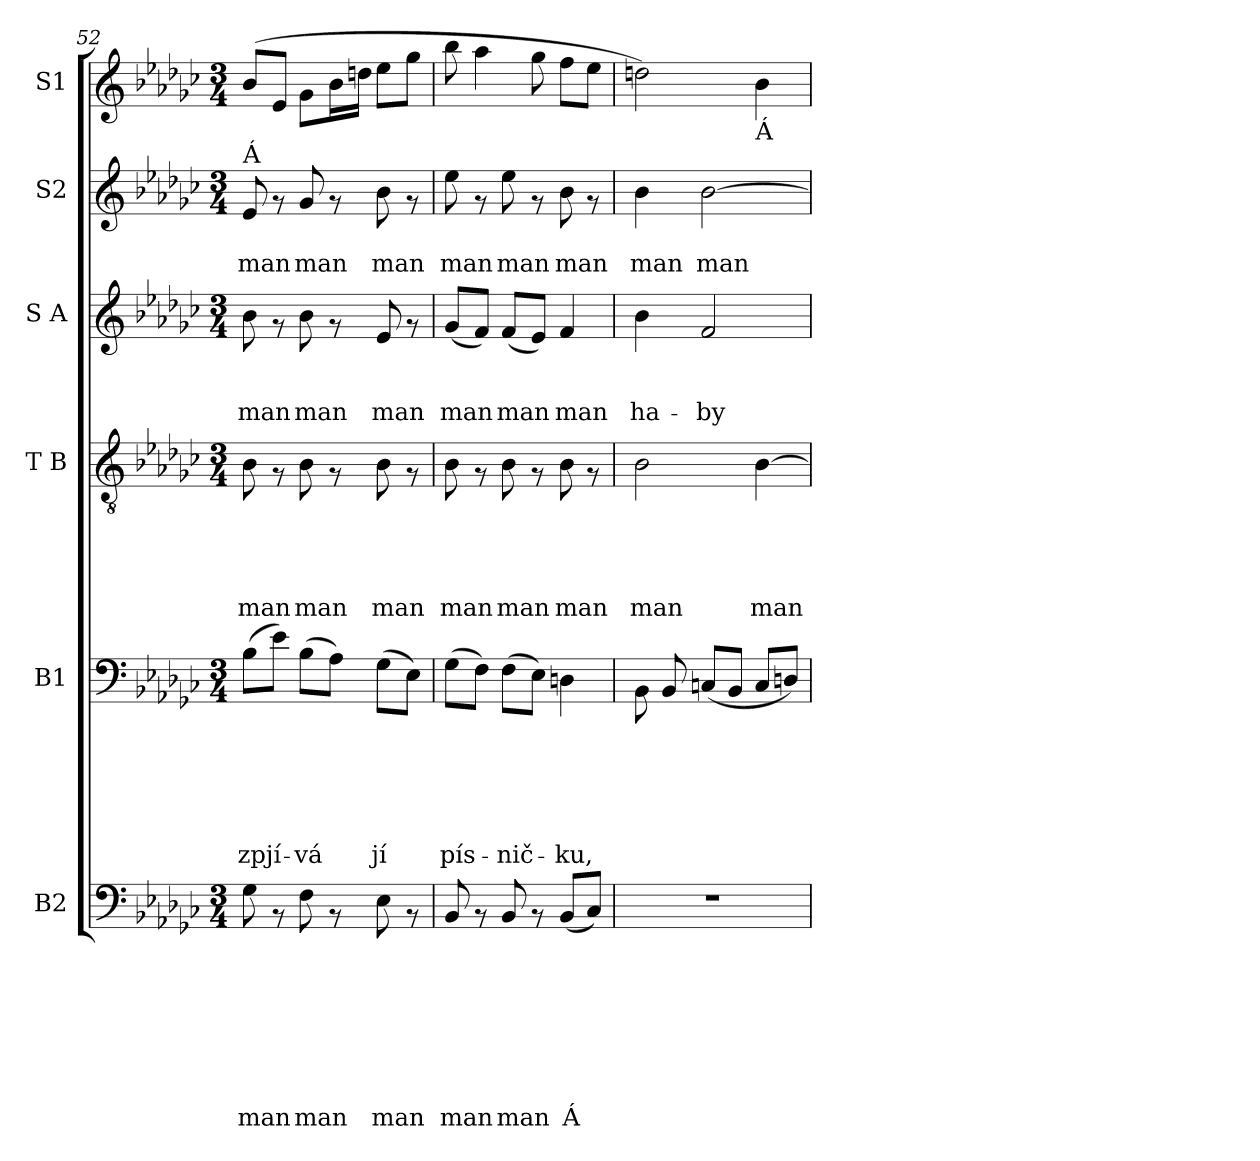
**kern	**text	**text	**text	**text	**text	**text	**text	**text	**kern	**text	**text	**text	**text	**text	**text	**kern	**text	**text	**text	**text	**text	**kern	**text	**text	**text	**kern	**text	**text	**kern
*part6	*part6	*part6	*part6	*part6	*part6	*part6	*part6	*part6	*part5	*part5	*part5	*part5	*part5	*part5	*part5	*part4	*part4	*part4	*part4	*part4	*part4	*part3	*part3	*part3	*part3	*part2	*part2	*part2	*part1
*staff6	*staff6	*staff6	*staff6	*staff6	*staff6	*staff6	*staff6	*staff6	*staff5	*staff5	*staff5	*staff5	*staff5	*staff5	*staff5	*staff4	*staff4	*staff4	*staff4	*staff4	*staff4	*staff3	*staff3	*staff3	*staff3	*staff2	*staff2	*staff2	*staff1
*I"B2	*	*	*	*	*	*	*	*	*I"B1	*	*	*	*	*	*	*I"T B	*	*	*	*	*	*I"S A	*	*	*	*I"S2	*	*	*I"S1
*	*	*	*	*	*	*	*	*	*I'B	*	*	*	*	*	*	*I'T B	*	*	*	*	*	*I'S A	*	*	*	*I'S2	*	*	*I'S1
*clefF4	*	*	*	*	*	*	*	*	*clefF4	*	*	*	*	*	*	*clefGv2	*	*	*	*	*	*clefG2	*	*	*	*clefG2	*	*	*clefG2
*k[b-e-a-d-g-c-]	*	*	*	*	*	*	*	*	*k[b-e-a-d-g-c-]	*	*	*	*	*	*	*k[b-e-a-d-g-c-]	*	*	*	*	*	*k[b-e-a-d-g-c-]	*	*	*	*k[b-e-a-d-g-c-]	*	*	*k[b-e-a-d-g-c-]
*G-:	*	*	*	*	*	*	*	*	*G-:	*	*	*	*	*	*	*G-:	*	*	*	*	*	*G-:	*	*	*	*G-:	*	*	*G-:
*M3/4	*	*	*	*	*	*	*	*	*M3/4	*	*	*	*	*	*	*M3/4	*	*	*	*	*	*M3/4	*	*	*	*M3/4	*	*	*M3/4
=52	=52	=52	=52	=52	=52	=52	=52	=52	=52	=52	=52	=52	=52	=52	=52	=52	=52	=52	=52	=52	=52	=52	=52	=52	=52	=52	=52	=52	=52
!	!	!	!	!	!	!	!	!	!	!	!	!	!	!	!	!	!	!	!	!	!	!	!	!	!	!LO:TX:a:t=Á	!	!	!
!	!	!	!	!	!	!	!	!LO:LY:b	!	!	!	!	!	!	!LO:LY:b	!	!	!	!	!	!LO:LY:b	!	!	!	!LO:LY:b	!	!	!LO:LY:b	!
8G-\	.	.	.	.	.	.	.	man	(>8B-\L	.	.	.	.	.	zpjí-	8B-\	.	.	.	.	man	8b-\	.	.	man	8e-/	.	man	(>8b-/L
8rAA	.	.	.	.	.	.	.	.	8e-\J)	.	.	.	.	.	.	8rF	.	.	.	.	.	8rf	.	.	.	8rf	.	.	8e-/J
!	!	!	!	!	!	!	!	!LO:LY:b	!	!	!	!	!	!	!LO:LY:b	!	!	!	!	!	!LO:LY:b	!	!	!	!LO:LY:b	!	!	!LO:LY:b	!
8F\	.	.	.	.	.	.	.	man	(>8B-\L	.	.	.	.	.	-vá	8B-\	.	.	.	.	man	8b-\	.	.	man	8g-/	.	man	8g-\L
8rAA	.	.	.	.	.	.	.	.	8A-\J)	.	.	.	.	.	.	8rF	.	.	.	.	.	8rf	.	.	.	8rf	.	.	16b-\L
.	.	.	.	.	.	.	.	.	.	.	.	.	.	.	.	.	.	.	.	.	.	.	.	.	.	.	.	.	16ddn\JJ
!	!	!	!	!	!	!	!	!LO:LY:b	!	!	!	!	!	!	!LO:LY:b	!	!	!	!	!	!LO:LY:b	!	!	!	!LO:LY:b	!	!	!LO:LY:b	!
8E-\	.	.	.	.	.	.	.	man	(>8G-\L	.	.	.	.	.	jí	8B-\	.	.	.	.	man	8e-/	.	.	man	8b-\	.	man	8ee-\L
8rAA	.	.	.	.	.	.	.	.	8E-\J)	.	.	.	.	.	.	8rF	.	.	.	.	.	8rf	.	.	.	8rf	.	.	8gg-\J
=53	=53	=53	=53	=53	=53	=53	=53	=53	=53	=53	=53	=53	=53	=53	=53	=53	=53	=53	=53	=53	=53	=53	=53	=53	=53	=53	=53	=53	=53
!	!	!	!	!	!	!	!	!LO:LY:b	!	!	!	!	!	!	!LO:LY:b	!	!	!	!	!	!LO:LY:b	!	!	!	!LO:LY:b	!	!	!LO:LY:b	!
8BB-/	.	.	.	.	.	.	.	man	(>8G-\L	.	.	.	.	.	pís-	8B-\	.	.	.	.	man	(<8g-/L	.	.	man	8ee-\	.	man	8bb-\
8rAA	.	.	.	.	.	.	.	.	8F\J)	.	.	.	.	.	.	8rF	.	.	.	.	.	8f/J)	.	.	.	8rf	.	.	4aa-\
!	!	!	!	!	!	!	!	!LO:LY:b	!	!	!	!	!	!	!LO:LY:b	!	!	!	!	!	!LO:LY:b	!	!	!	!LO:LY:b	!	!	!LO:LY:b	!
8BB-/	.	.	.	.	.	.	.	man	(>8F\L	.	.	.	.	.	-nič-	8B-\	.	.	.	.	man	(<8f/L	.	.	man	8ee-\	.	man	.
8rAA	.	.	.	.	.	.	.	.	8E-\J)	.	.	.	.	.	.	8rF	.	.	.	.	.	8e-/J)	.	.	.	8rf	.	.	8gg-\
!	!	!	!	!	!	!	!	!LO:LY:b	!	!	!	!	!	!	!LO:LY:b	!	!	!	!	!	!LO:LY:b	!	!	!	!LO:LY:b	!	!	!LO:LY:b	!
(<8BB-/L	.	.	.	.	.	.	.	Á	4Dn\	.	.	.	.	.	-ku,	8B-\	.	.	.	.	man	4f/	.	.	man	8b-\	.	man	8ff\L
8C-/J)	.	.	.	.	.	.	.	.	.	.	.	.	.	.	.	8rF	.	.	.	.	.	.	.	.	.	8rf	.	.	8ee-\J
!!LO:PB:g=z
=54	=54	=54	=54	=54	=54	=54	=54	=54	=54	=54	=54	=54	=54	=54	=54	=54	=54	=54	=54	=54	=54	=54	=54	=54	=54	=54	=54	=54	=54
!	!	!	!	!	!	!	!	!	!	!	!	!	!	!	!	!	!	!	!	!	!LO:LY:b	!	!	!	!LO:LY:b	!	!	!LO:LY:b	!
2.r	.	.	.	.	.	.	.	.	8BB-\	.	.	.	.	.	.	2B-\	.	.	.	.	man	4b-\	.	.	ha-	4b-\	.	man	2ddn\)
.	.	.	.	.	.	.	.	.	8BB-/	.	.	.	.	.	.	.	.	.	.	.	.	.	.	.	.	.	.	.	.
!	!	!	!	!	!	!	!	!	!	!	!	!	!	!	!	!	!	!	!	!	!	!	!	!	!LO:LY:b	!	!	!LO:LY:b	!
.	.	.	.	.	.	.	.	.	(<8Cn/L	.	.	.	.	.	.	.	.	.	.	.	.	2f/	.	.	-by	[>2b-\	.	man	.
.	.	.	.	.	.	.	.	.	8BB-/J	.	.	.	.	.	.	.	.	.	.	.	.	.	.	.	.	.	.	.	.
!	!	!	!	!	!	!	!	!	!	!	!	!	!	!	!	!	!	!	!	!	!	!	!	!	!	!	!	!	!LO:TX:b:t=Á
!	!	!	!	!	!	!	!	!	!	!	!	!	!	!	!	!	!	!	!	!	!LO:LY:b	!	!	!	!	!	!	!	!
.	.	.	.	.	.	.	.	.	8C/L	.	.	.	.	.	.	[>4B-\	.	.	.	.	man	.	.	.	.	.	.	.	4b-\
.	.	.	.	.	.	.	.	.	8Dn/J)	.	.	.	.	.	.	.	.	.	.	.	.	.	.	.	.	.	.	.	.
=	=	=	=	=	=	=	=	=	=	=	=	=	=	=	=	=	=	=	=	=	=	=	=	=	=	=	=	=	=
*-	*-	*-	*-	*-	*-	*-	*-	*-	*-	*-	*-	*-	*-	*-	*-	*-	*-	*-	*-	*-	*-	*-	*-	*-	*-	*-	*-	*-	*-
